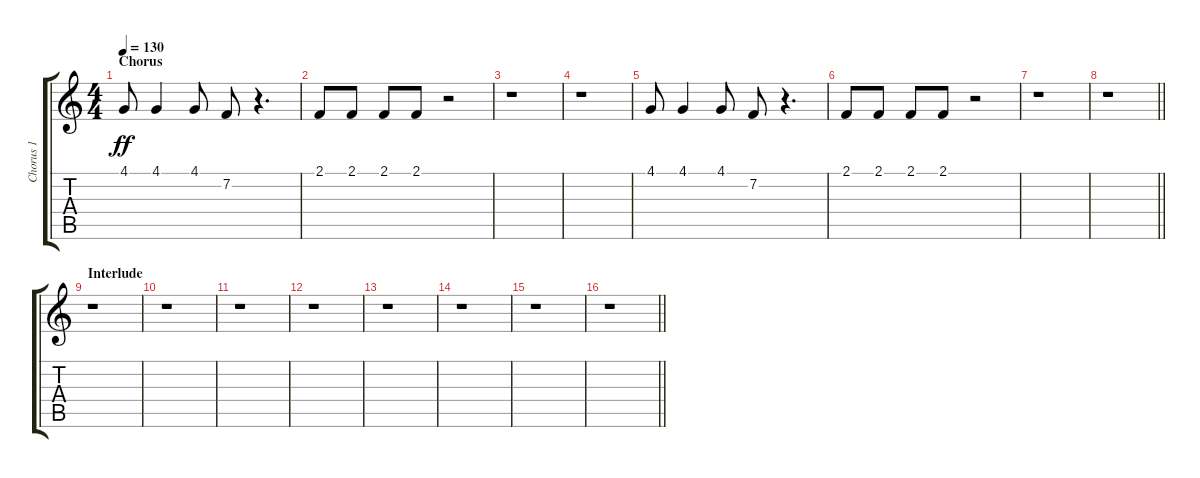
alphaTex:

\track ("Chorus 1" "Chorus 1") {instrument synthvoice}
\staff {score tabs}
\tuning (Eb4 Bb3 Gb3 Db3 Ab2 Eb2) {hide}
\ts (4 4)
\section ("" "Chorus")
\tempo 130
\clef g2
\ks c
4.1.8{dy ff} 4.1.4 4.1.8 7.2.8 r.4{d} |
2.1.8 2.1.8 2.1.8 2.1.8 r.2 |
r.1 |
r.1 |
4.1.8 4.1.4 4.1.8 7.2.8 r.4{d} |
2.1.8 2.1.8 2.1.8 2.1.8 r.2 |
r.1 |
\barLineRight lightlight
r.1 |
\section ("" "Interlude")
r.1 |
r.1 |
r.1 |
r.1 |
r.1 |
r.1 |
r.1 |
\barLineRight lightlight
r.1
